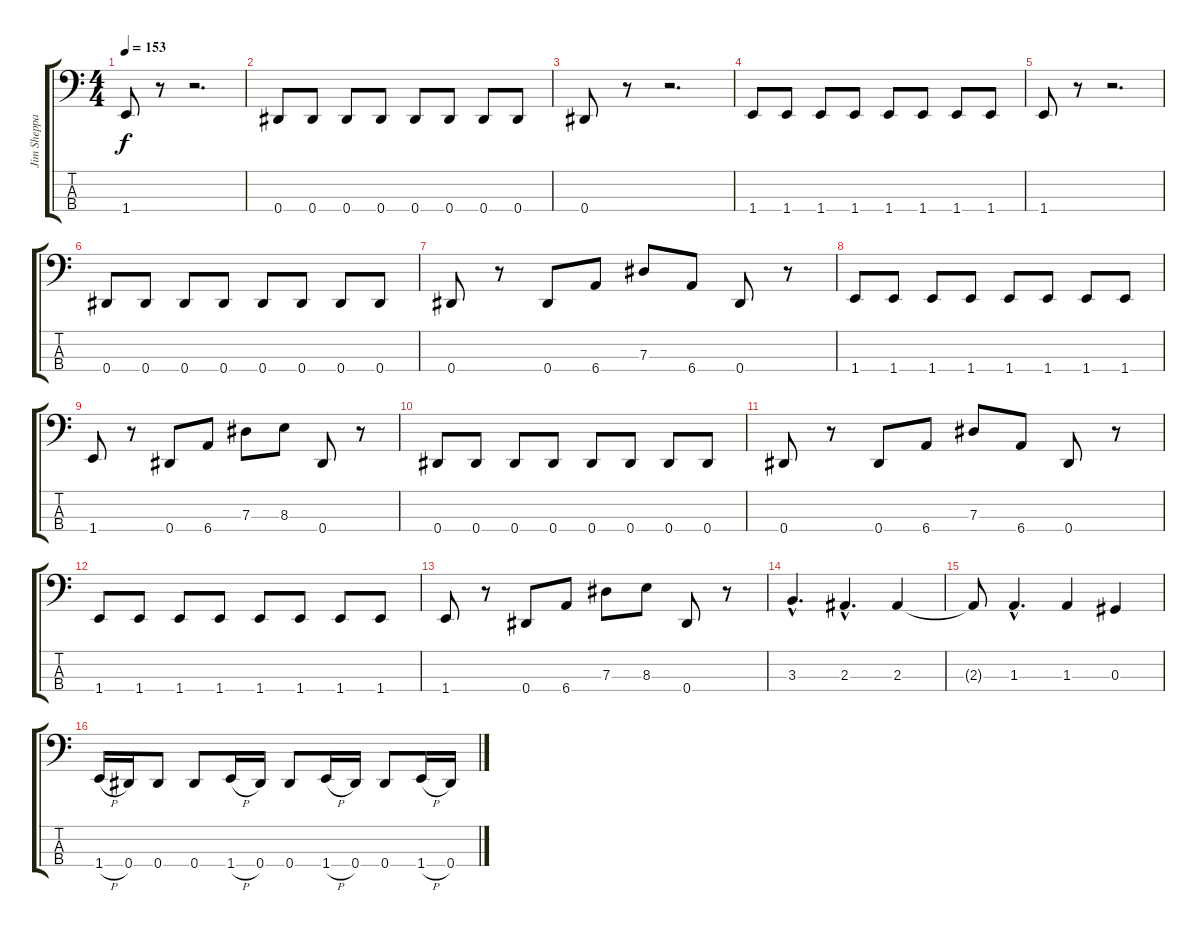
\track ("Jim Sheppard" "Jim Sheppa") {instrument electricbassfinger}
\staff {score tabs}
\tuning (Gb2 Db2 Ab1 Eb1) {hide}
\ts (4 4)
\tempo 153
\clef f4
\ks c
1.4.8{dy f} r.8 r.2{d} |
0.4.8 0.4.8 0.4.8 0.4.8 0.4.8 0.4.8 0.4.8 0.4.8 |
0.4.8 r.8 r.2{d} |
1.4.8 1.4.8 1.4.8 1.4.8 1.4.8 1.4.8 1.4.8 1.4.8 |
1.4.8 r.8 r.2{d} |
0.4.8 0.4.8 0.4.8 0.4.8 0.4.8 0.4.8 0.4.8 0.4.8 |
0.4.8 r.8 0.4.8 6.4.8{volume 16} 7.3.8 6.4.8 0.4.8{volume 15} r.8 |
1.4.8 1.4.8 1.4.8 1.4.8 1.4.8 1.4.8 1.4.8 1.4.8 |
1.4.8 r.8 0.4.8 6.4.8{volume 16} 7.3.8 8.3.8 0.4.8{volume 15} r.8 |
0.4.8 0.4.8 0.4.8 0.4.8 0.4.8 0.4.8 0.4.8 0.4.8 |
0.4.8 r.8 0.4.8 6.4.8{volume 16} 7.3.8 6.4.8 0.4.8{volume 15} r.8 |
1.4.8 1.4.8 1.4.8 1.4.8 1.4.8 1.4.8 1.4.8 1.4.8 |
1.4.8 r.8 0.4.8 6.4.8{volume 16} 7.3.8 8.3.8 0.4.8{volume 15} r.8 |
3.3{hac}.4{d} 2.3{hac}.4{d} 2.3.4 |
2.3{t}.8 1.3{hac}.4{d} 1.3.4 0.3.4 |
1.4{h}.16 0.4.16 0.4.8 0.4.8 1.4{h}.16 0.4.16 0.4.8 1.4{h}.16 0.4.16 0.4.8 1.4{h}.16 0.4.16
